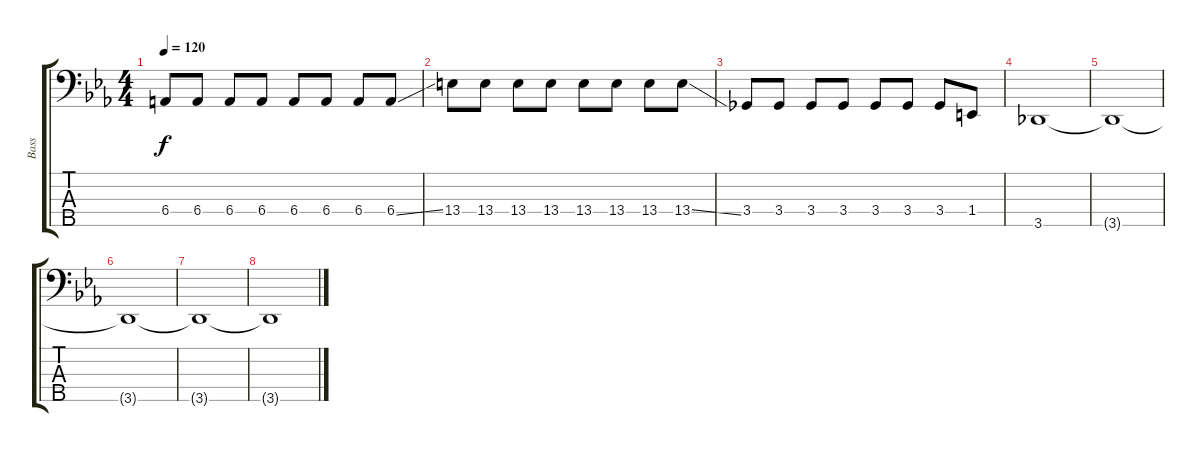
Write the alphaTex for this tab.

\track ("Bass" "Bass") {instrument electricbassfinger}
\staff {score tabs}
\tuning (Gb2 Db2 Ab1 Eb1 Bb0) {hide}
\ts (4 4)
\tempo 120
\clef f4
\ks eb
6.4.8{dy f} 6.4.8 6.4.8 6.4.8 6.4.8 6.4.8 6.4.8 6.4{ss}.8 |
13.4.8 13.4.8 13.4.8 13.4.8 13.4.8 13.4.8 13.4.8 13.4{ss}.8 |
3.4.8 3.4.8 3.4.8 3.4.8 3.4.8 3.4.8 3.4.8 1.4.8 |
3.5.1 |
3.5{t}.1{volume 0} |
3.5{t}.1 |
3.5{t}.1 |
3.5{t}.1
